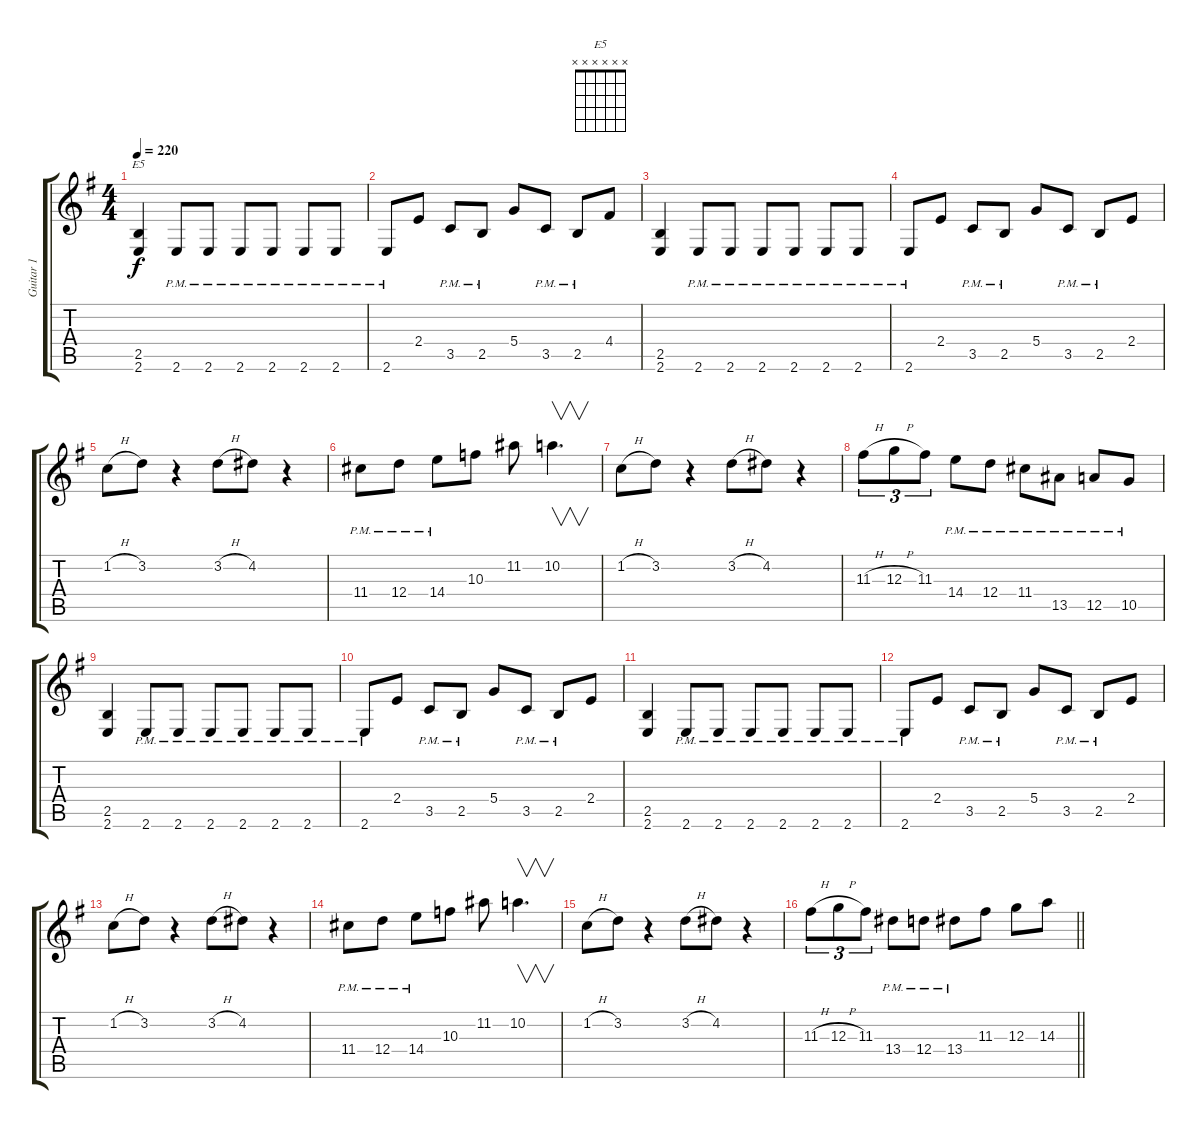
\track ("Guitar 1" "Guitar 1") {instrument distortionguitar}
\staff {score tabs}
\tuning (E4 B3 G3 D3 A2 D2) {hide}
\chord ("E5" x x x x x x)
\ts (4 4)
\tempo 220
\clef g2
\ks eminor
(2.5 2.6).4{ch "E5" dy f} 2.6{pm}.8 2.6{pm}.8 2.6{pm}.8 2.6{pm}.8 2.6{pm}.8 2.6{pm}.8 |
2.6{pm}.8 2.4.8 3.5{pm}.8 2.5{pm}.8 5.4.8 3.5{pm}.8 2.5{pm}.8 4.4.8 |
(2.5 2.6).4 2.6{pm}.8 2.6{pm}.8 2.6{pm}.8 2.6{pm}.8 2.6{pm}.8 2.6{pm}.8 |
2.6{pm}.8 2.4.8 3.5{pm}.8 2.5{pm}.8 5.4.8 3.5{pm}.8 2.5{pm}.8 2.4.8 |
1.2{h}.8 3.2.8 r.4 3.2{h}.8 4.2.8 r.4 |
11.4{pm}.8 12.4{pm}.8 14.4{pm}.8 10.3.8 11.2.8 10.2.4{v d} |
1.2{h}.8 3.2.8 r.4 3.2{h}.8 4.2.8 r.4 |
11.3{h}.8{tu (3 2)} 12.3{h}.8{tu (3 2)} 11.3.8{tu (3 2)} 14.4{pm}.8 12.4{pm}.8 11.4{pm}.8 13.5{pm}.8 12.5{pm}.8 10.5{pm}.8 |
(2.5 2.6).4 2.6{pm}.8 2.6{pm}.8 2.6{pm}.8 2.6{pm}.8 2.6{pm}.8 2.6{pm}.8 |
2.6{pm}.8 2.4.8 3.5{pm}.8 2.5{pm}.8 5.4.8 3.5{pm}.8 2.5{pm}.8 2.4.8 |
(2.5 2.6).4 2.6{pm}.8 2.6{pm}.8 2.6{pm}.8 2.6{pm}.8 2.6{pm}.8 2.6{pm}.8 |
2.6{pm}.8 2.4.8 3.5{pm}.8 2.5{pm}.8 5.4.8 3.5{pm}.8 2.5{pm}.8 2.4.8 |
1.2{h}.8 3.2.8 r.4 3.2{h}.8 4.2.8 r.4 |
11.4{pm}.8 12.4{pm}.8 14.4{pm}.8 10.3.8 11.2.8 10.2.4{v d} |
1.2{h}.8 3.2.8 r.4 3.2{h}.8 4.2.8 r.4 |
\barLineRight lightlight
11.3{h}.8{tu (3 2)} 12.3{h}.8{tu (3 2)} 11.3.8{tu (3 2)} 13.4{pm}.8 12.4{pm}.8 13.4{pm}.8 11.3.8 12.3.8 14.3.8
